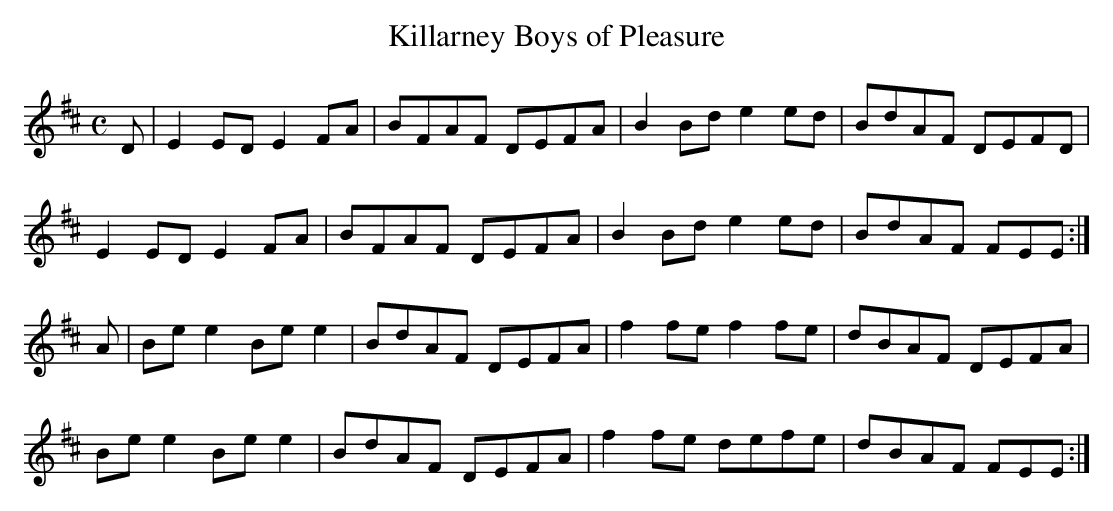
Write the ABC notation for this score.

X:1
T:Killarney Boys of Pleasure
M:C
L:1/8
K:E Dorian
D|E2ED E2FA|BFAF DEFA|B2Bd e2ed|BdAF DEFD|!
E2ED E2FA|BFAF DEFA|B2Bd e2ed|BdAF FEE:|!
A|Bee2 Bee2|BdAF DEFA|f2fe f2fe|dBAF DEFA|!
Bee2 Bee2|BdAF DEFA|f2fe defe|dBAF FEE:|!
